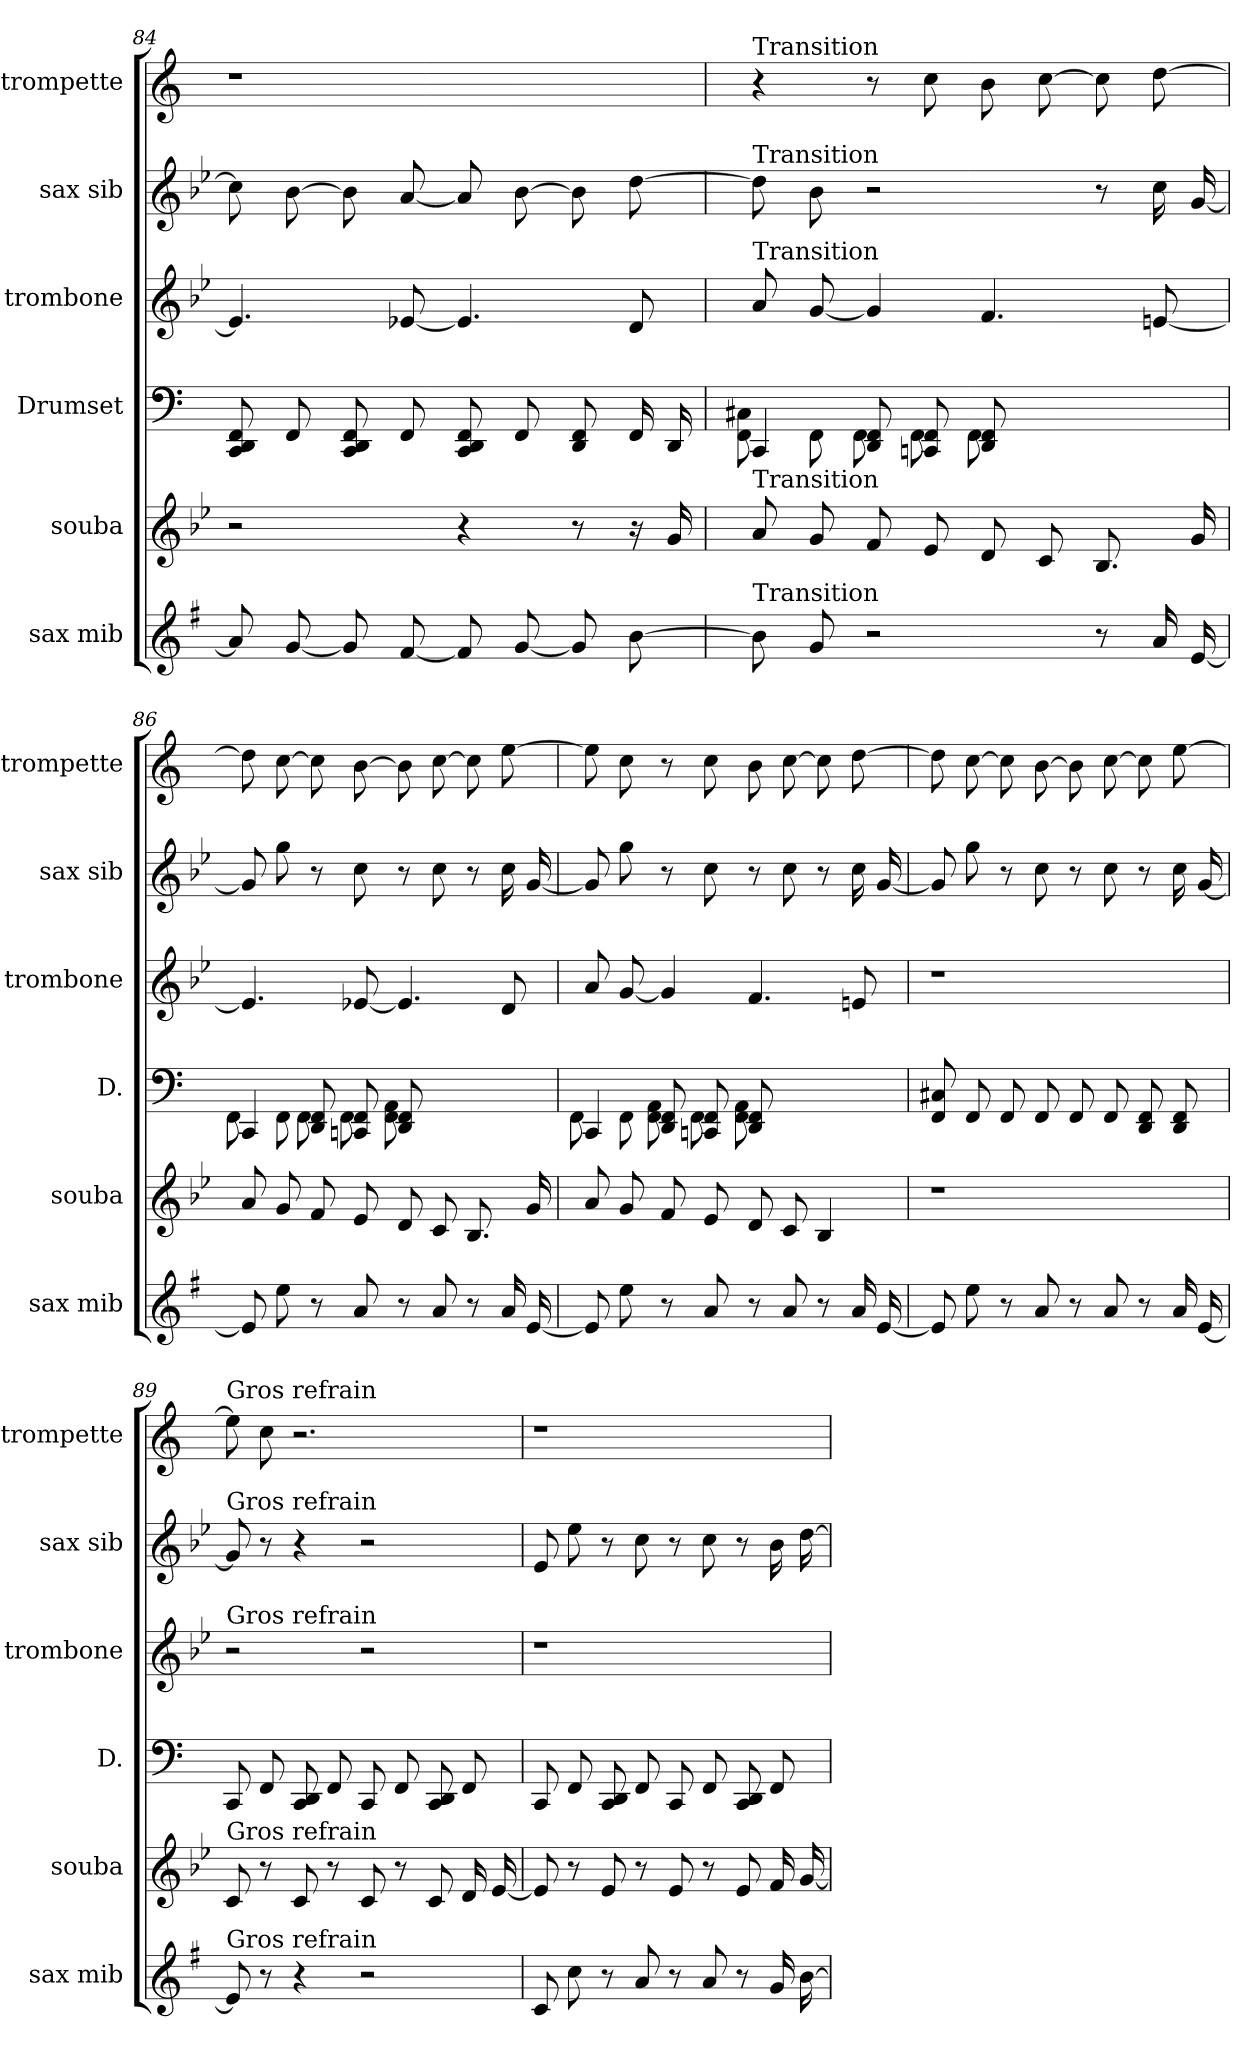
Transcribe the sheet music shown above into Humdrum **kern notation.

**kern	**kern	**kern	**kern	**kern	**kern
*part6	*part5	*part4	*part3	*part2	*part1
*staff6	*staff5	*staff4	*staff3	*staff2	*staff1
*I"sax mib	*I"souba	*I"Drumset	*I"trombone	*I"sax sib	*I"trompette
*I'sax mib	*I'souba	*I'D.	*I'trombone	*I'sax sib	*I'trompette
*clefG2	*clefG2	*clefF4	*clefG2	*clefG2	*clefG2
*ITrd-2c-3	*ITrd15c26	*	*ITrd8c14	*ITrd8c14	*ITrd1c2
*k[b-e-]	*k[b-e-]	*k[]	*k[b-e-]	*k[b-e-]	*k[b-e-]
=84	=84	=84	=84	=84	=84
8cc]	2r	8CC 8DD 8FF	4.En]	8c]	1r
[8b-	.	8FF	.	[8B-	.
8b-]	.	8CC 8DD 8FF	.	8B-]	.
[8a	.	8FF	[8E-X	[8A	.
8a]	4r	8CC 8DD 8FF	4.E-]	8A]	.
[8b-	.	8FF	.	[8B-	.
8b-]	8r	8DD 8FF	.	8B-]	.
[8dd	16r	16FF	8D	[8d	.
.	16GG	16DD	.	.	.
=85	=85	=85	=85	=85	=85
*	*	*^	*	*	*
!	!	!	!	!	!	!LO:TX:t=Transition
!	!	!	!	!	!LO:TX:t=Transition	!
!	!	!	!	!LO:TX:t=Transition	!	!
!	!LO:TX:t=Transition	!	!	!	!	!
!LO:TX:t=Transition	!	!	!	!	!	!
8dd]	8AA	4CC	8FF 8C#X	8A	8d]	4r
8b-	8GG	.	8FF	[8G	8B-	.
2r	8FF	8DD 8FF	8FF	4G]	2r	8r
.	8EE-	8CCn 8FF	8FF	.	.	8b-
.	8DD	8DD 8FF	8FF	4.F	.	8a
.	8CC	4.ryy	4.ryy	.	.	[8b-
8r	8.BBB-	.	.	.	8r	8b-]
16cc	.	.	.	[8En	16c	[8cc
[16g	16GG	.	.	.	[16G	.
=86	=86	=86	=86	=86	=86	=86
8g]	8AA	4CC	8FF	4.En]	8G]	8cc]
8gg	8GG	.	8FF	.	8g	[8b-
8r	8FF	8DD 8FF	8FF	.	8r	8b-]
8cc	8EE-	8CCn 8FF	8FF	[8E-X	8c	[8a
8r	8DD	8DD 8FF	8FF 8AA	4.E-]	8r	8a]
8cc	8CC	4.ryy	4.ryy	.	8c	[8b-
8r	8.BBB-	.	.	.	8r	8b-]
16cc	.	.	.	8D	16c	[8dd
[16g	16GG	.	.	.	[16G	.
=87	=87	=87	=87	=87	=87	=87
8g]	8AA	4CC	8FF	8A	8G]	8dd]
8gg	8GG	.	8FF	[8G	8g	8b-
8r	8FF	8DD 8FF	8FF 8AA	4G]	8r	8r
8cc	8EE-	8CCn 8FF	8FF	.	8c	8b-
8r	8DD	8DD 8FF	8FF 8AA	4.F	8r	8a
8cc	8CC	4.ryy	4.ryy	.	8c	[8b-
8r	4BBB-	.	.	.	8r	8b-]
16cc	.	.	.	8En	16c	[8cc
[16g	.	.	.	.	[16G	.
*	*	*v	*v	*	*	*
=88	=88	=88	=88	=88	=88
8g]	1r	8FF 8C#X	1r	8G]	8cc]
8gg	.	8FF	.	8g	[8b-
8r	.	8FF	.	8r	8b-]
8cc	.	8FF	.	8c	[8a
8r	.	8FF	.	8r	8a]
8cc	.	8FF	.	8c	[8b-
8r	.	8DD 8FF	.	8r	8b-]
16cc	.	8DD 8FF	.	16c	[8dd
[16g	.	.	.	[16G	.
=89	=89	=89	=89	=89	=89
!	!	!	!	!	!LO:TX:t=Gros refrain
!	!	!	!	!LO:TX:t=Gros refrain	!
!	!	!	!LO:TX:t=Gros refrain	!	!
!	!LO:TX:t=Gros refrain	!	!	!	!
!LO:TX:t=Gros refrain	!	!	!	!	!
8g]	8CC	8CC	2r	8G]	8dd]
8r	8r	8FF	.	8r	8b-
4r	8CC	8CC 8DD	.	4r	2.r
.	8r	8FF	.	.	.
2r	8CC	8CC	2r	2r	.
.	8r	8FF	.	.	.
.	8CC	8CC 8DD	.	.	.
.	16DD	8FF	.	.	.
.	[16EE-	.	.	.	.
=90	=90	=90	=90	=90	=90
8e-	8EE-]	8CC	1r	8E-	1r
8ee-	8r	8FF	.	8e-	.
8r	8EE-	8CC 8DD	.	8r	.
8cc	8r	8FF	.	8c	.
8r	8EE-	8CC	.	8r	.
8cc	8r	8FF	.	8c	.
8r	8EE-	8CC 8DD	.	8r	.
16b-	16FF	8FF	.	16B-	.
[16dd	[16GG	.	.	[16d	.
=	=	=	=	=	=
*-	*-	*-	*-	*-	*-
